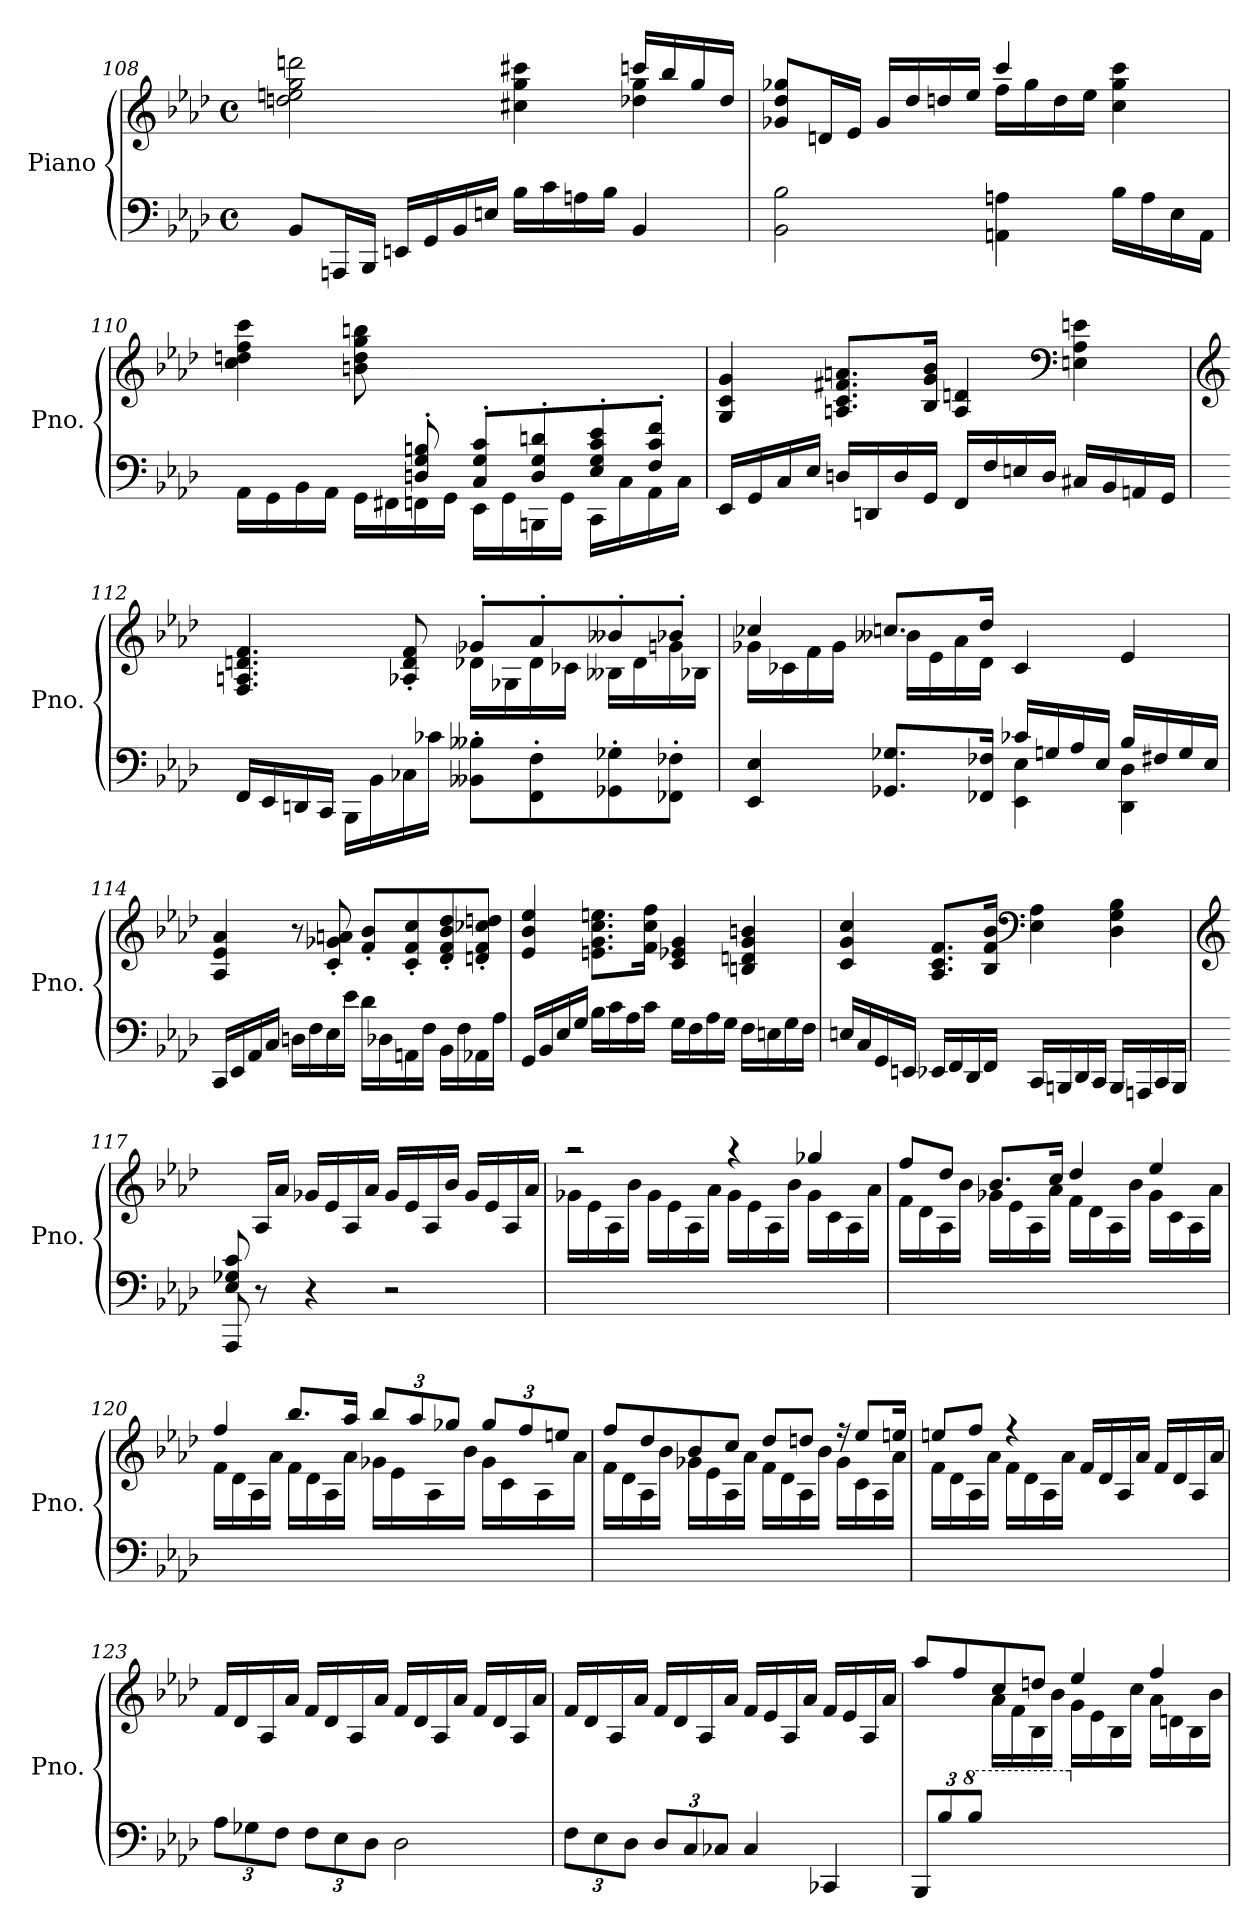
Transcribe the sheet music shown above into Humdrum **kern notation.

**kern	**kern
*part1	*part1
*staff2	*staff1
*I"Piano	*
*I'Pno.	*
*clefF4	*clefG2
*k[b-e-a-d-]	*k[b-e-a-d-]
*M4/4	*M4/4
*met(c)	*met(c)
=108	=108
*	*^
8BB-/L	2ddn\ 2een\ 2gg\ 2dddn\	2.ryy
16AAAn/L	.	.
16BBB-/JJ	.	.
16EEn/LL	.	.
16GG/	.	.
16BB-/	.	.
16En/JJ	.	.
16B-\LL	4cc#X\ 4gg\ 4ccc#X\	.
16c\	.	.
16An\	.	.
16B-\JJ	.	.
4BB-/	16cccn/LL	4dd-X\ 4gg\
.	16bb-/	.
.	16gg/	.
.	16dd-/JJ	.
!!LO:LB:g=z	!!
=109	=109	=109
2BB-\ 2B-\	8g-X/ 8dd-/ 8gg-X/L	2ryy
.	16dn/L	.
.	16e-/JJ	.
.	16g-/LL	.
.	16dd-/	.
.	16ddn/	.
.	16ee-/JJ	.
4AAn\ 4An\	4ccc/	16ff\LL
.	.	16gg-\
.	.	16dd\
.	.	16ee-\JJ
16B-\LL	4cc\ 4gg-\ 4ccc\	4ryy
16A\	.	.
16E-\	.	.
16AA\JJ	.	.
*	*v	*v
=110	=110
*^	*
4.ryy	16AA-\LL	4cc\ 4ddn\ 4ff\ 4ccc\
.	16GG\	.
.	16BB-\	.
.	16AA-\JJ	.
.	16GG\LL	8bn\ 8dd\ 8gg\ 8bbn\
.	16FF#X\	.
8Dn/' 8G/' 8Bn/'	16FFn\	8ryy
.	16GG\JJ	.
8C/' 8G/' 8c/'L	16EE-\LL	2ryy
.	16GG\	.
8D/' 8G/' 8dn/'	16BBBn\	.
.	16GG\JJ	.
8E-/' 8G/' 8c/' 8e-/'	16CC\LL	.
.	16C\	.
8F/' 8c/' 8f/'J	16AA-\	.
.	16C\JJ	.
*v	*v	*
=111	=111
16EE-/LL	4G/ 4c/ 4g/
16GG/	.
16C/	.
16E-/JJ	.
16Dn/LL	8.An/ 8.c/ 8.f#X/ 8.an/L
16DDn/	.
16D/	.
16GG/JJ	16B-/ 16g/ 16b-/Jk
16FF/LL	4A/ 4dn/
16F/	.
16En/	.
16D/JJ	.
*	*clefF4
16C#X/LL	4En\ 4A\ 4en\
16BB-/	.
16AAn/	.
16GG/JJ	.
!!LO:LB:g=z
=112	=112
*	*clefG2
*	*^
16FF/LL	4.F/ 4.An/ 4.dn/ 4.f/	2ryy
16EE-/	.	.
16DDn/	.	.
16CC/JJ	.	.
16BBB-\LL	.	.
16BB-\	.	.
16C-X\	8A-X/' 8d/' 8f/'	.
16c-X\JJ	.	.
8BB--X\' 8B--X\'L	8g-X'/L	16d-X\LL
.	.	16G-X\
8FF\' 8F\'	8a-'/	16d-\
.	.	16c-X\JJ
8GG-X\' 8G-X\'	8b--X'/	16B--X\LL
.	.	16d-\
8FF-X\' 8F-X\'J	8b-X'/J	16gn\
.	.	16B-X\JJ
=113	=113	=113
*^	*	*
4EE-/ 4E-/	2ryy	4cc-X/	16g-X\LL
.	.	.	16c-X\
.	.	.	16f\
.	.	.	16g-\JJ
8.GG-X/ 8.G-X/L	.	8.ccn/L	16b--X\LL
.	.	.	16e-\
.	.	.	16a-\
16FF-X/ 16F-X/Jk	.	16dd-/Jk	16d-\JJ
16c-X/LL	4EE-\ 4E-\	2ryy	4c-/
16Gn/	.	.	.
16A-/	.	.	.
16E-/JJ	.	.	.
16B-/LL	4DD-\ 4D-\	.	4e-/
16F#X/	.	.	.
16G/	.	.	.
16E-/JJ	.	.	.
*v	*v	*	*
*	*v	*v
!!LO:LB:g=z
=114	=114
16CC/LL	4A-/ 4e-/ 4a-/
16EE-/	.
16AA-/	.
16C/JJ	.
16Dn\LL	8r
16F\	.
16E-\	8c/' 8g-X/' 8an/'
16e-\JJ	.
16d-\LL	8f/' 8b-/'L
16D-X\	.
16AAn\	8c/' 8f/' 8cc/'
16F\JJ	.
16BB-\LL	8d-/' 8f/' 8b-/' 8dd-/'
16F\	.
16AA-X\	8dn/' 8f/' 8cc-X/' 8ddn/'J
16A-\JJ	.
=115	=115
16GG/LL	4e-/ 4b-/ 4ee-/
16BB-/	.
16E-/	.
16G/JJ	.
16B-\LL	8.en\ 8.g\ 8.cc\ 8.een\L
16c\	.
16A-\	.
16c\JJ	16f\ 16cc\ 16ff\Jk
16G\LL	4c/ 4e-X/ 4g/
16F\	.
16A-\	.
16G\JJ	.
16F\LL	4Bn/ 4dn/ 4g/ 4bn/
16En\	.
16G\	.
16F\JJ	.
=116	=116
16En/LL	4c/ 4g/ 4cc/
16C/	.
16GG/	.
16EEn/JJ	.
16EE-X/LL	8.A-/ 8.c/ 8.f/L
16FF/	.
16DD-/	.
16FF/JJ	16B-/ 16f/ 16b-/Jk
*	*clefF4
16CC/LL	4E-\ 4A-\
16BBBn/	.
16DD-/	.
16CC/JJ	.
16BBB/LL	4D-\ 4G\ 4B-\
16AAAn/	.
16CC/	.
16BBB/JJ	.
!!LO:PB:g=z
=117	=117
*	*clefG2
*^	*
8E-/ 8G-X/ 8c/	8AAA-/	8ryy
8r	8ryy	16A-/LL
.	.	16a-/JJ
4r	4ryy	16g-X/LL
.	.	16e-/
.	.	16A-/
.	.	16a-/JJ
2r	2ryy	16g-/LL
.	.	16e-/
.	.	16A-/
.	.	16b-/JJ
.	.	16g-/LL
.	.	16e-/
.	.	16A-/
.	.	16a-/JJ
*v	*v	*
=118	=118
*	*^
1ryy	2r	16g-X\LL
.	.	16e-\
.	.	16A-\
.	.	16b-\JJ
.	.	16g-\LL
.	.	16e-\
.	.	16A-\
.	.	16a-\JJ
.	4r	16g-\LL
.	.	16e-\
.	.	16A-\
.	.	16b-\JJ
.	4gg-X/	16g-\LL
.	.	16c\
.	.	16A-\
.	.	16a-\JJ
=119	=119	=119
1ryy	8ff/L	16f\LL
.	.	16d-\
.	8dd-/J	16A-\
.	.	16b-\JJ
.	8.b-/L	16g-X\LL
.	.	16e-\
.	.	16A-\
.	16cc/Jk	16a-\JJ
.	4dd-/	16f\LL
.	.	16d-\
.	.	16A-\
.	.	16b-\JJ
.	4ee-/	16g-\LL
.	.	16c\
.	.	16A-\
.	.	16a-\JJ
!!LO:LB:g=z	!!
=120	=120	=120
1ryy	4ff/	16f\LL
.	.	16d-\
.	.	16A-\
.	.	16a-\JJ
.	8.bb-/L	16f\LL
.	.	16d-\
.	.	16A-\
.	16aa-/Jk	16a-\JJ
*	*Xbrackettup	*
.	12bb-/L	16g-X\LL
.	.	16e-\
.	12aa-/	.
.	.	16A-\
.	12gg-X/J	.
.	.	16b-\JJ
.	12gg-/L	16g-\LL
.	.	16c\
.	12ff/	.
.	.	16A-\
.	12een/J	.
.	.	16a-\JJ
=121	=121	=121
1ryy	8ff/L	16f\LL
.	.	16d-\
.	8dd-/	16A-\
.	.	16b-\JJ
.	8b-/	16g-X\LL
.	.	16e-\
.	8cc/J	16A-\
.	.	16a-\JJ
.	8dd-/L	16f\LL
.	.	16d-\
.	8ddn/J	16A-\
.	.	16b-\JJ
.	16r	16g-\LL
.	8ee-/L	16c\
.	.	16A-\
.	16een/Jk	16a-\JJ
=122	=122	=122
1ryy	8een/L	16f\LL
.	.	16d-\
.	8ff/J	16A-\
.	.	16a-\JJ
.	4r	16f\LL
.	.	16d-\
.	.	16A-\
.	.	16a-\JJ
.	16f/LL	2ryy
.	16d-/	.
.	16A-/	.
.	16a-/JJ	.
.	16f/LL	.
.	16d-/	.
.	16A-/	.
.	16a-/JJ	.
*	*v	*v
!!LO:LB:g=z
=123	=123
*Xbrackettup	*
12A-\L	16f/LL
.	16d-/
12G-X\	.
.	16A-/
12F\J	.
.	16a-/JJ
12F\L	16f/LL
.	16d-/
12E-\	.
.	16A-/
12D-\J	.
.	16a-/JJ
2D-\	16f/LL
.	16d-/
.	16A-/
.	16a-/JJ
.	16f/LL
.	16d-/
.	16A-/
.	16a-/JJ
=124	=124
12F\L	16f/LL
.	16d-/
12E-\	.
.	16A-/
12D-\J	.
.	16a-/JJ
12D-/L	16f/LL
.	16d-/
12C/	.
.	16A-/
12C-X/J	.
.	16a-/JJ
4C-/	16f/LL
.	16e-/
.	16A-/
.	16a-/JJ
4CC-X/	16f/LL
.	16e-/
.	16A-/
.	16a-/JJ
=125	=125
*	*^
12BBB-/L	8aa-/L	4ryy
12B-/	.	.
.	8ff/	.
*8va	*	*
12b-\J	.	.
4ryy	8cc/	16a-\LL
.	.	16f\
.	8ddn/J	16B-\
.	.	16b-\JJ
2ryy	4ee-/	16g\LL
.	.	16e-\
.	.	16B-\
.	.	16cc\JJ
.	4ff/	16a-\LL
.	.	16dn\
.	.	16B-\
.	.	16b-\JJ
*X8va	*	*
*	*v	*v
=	=
*-	*-
